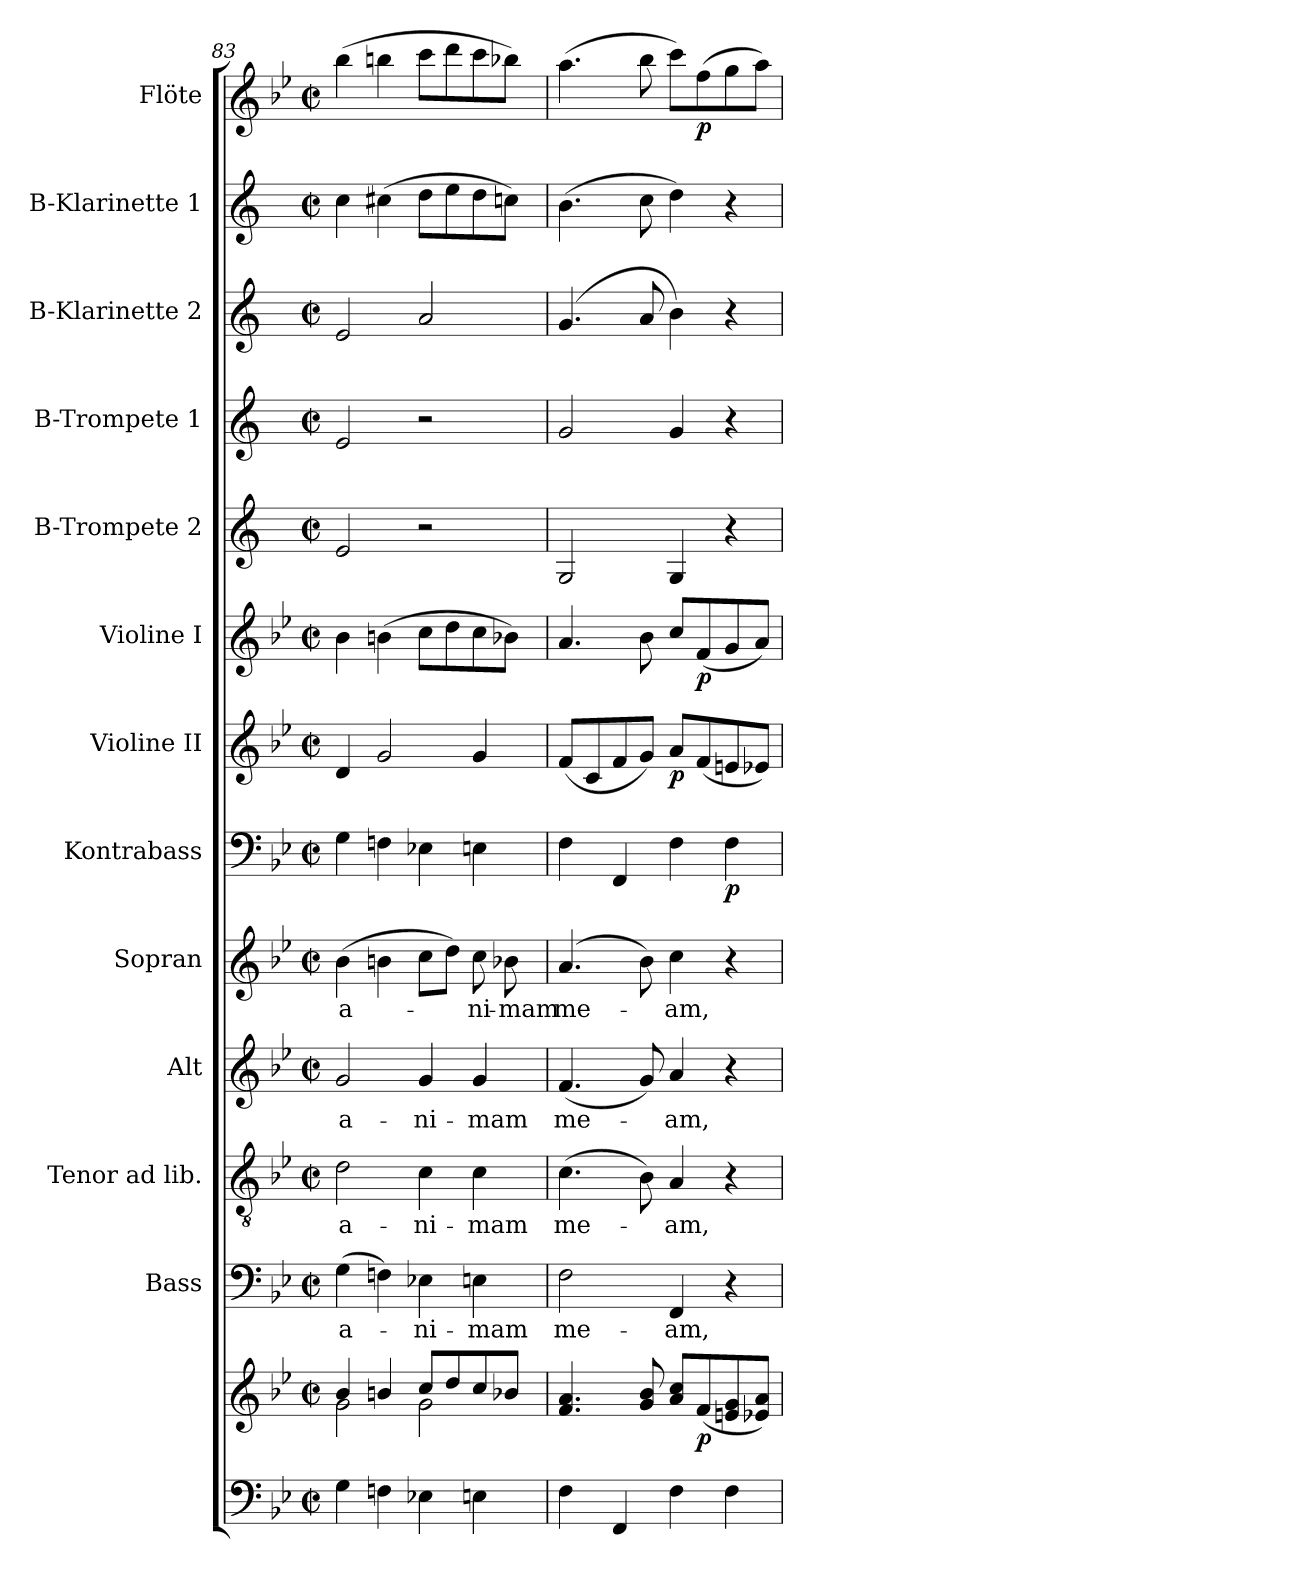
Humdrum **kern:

**kern	**kern	**dynam	**kern	**text	**kern	**text	**kern	**text	**kern	**text	**kern	**dynam	**kern	**dynam	**kern	**dynam	**kern	**kern	**kern	**kern	**kern	**dynam
*part13	*part13	*part13	*part12	*part12	*part11	*part11	*part10	*part10	*part9	*part9	*part8	*part8	*part7	*part7	*part6	*part6	*part5	*part4	*part3	*part2	*part1	*part1
*staff14	*staff13	*staff13/14	*staff12	*staff12	*staff11	*staff11	*staff10	*staff10	*staff9	*staff9	*staff8	*staff8	*staff7	*staff7	*staff6	*staff6	*staff5	*staff4	*staff3	*staff2	*staff1	*staff1
*	*	*	*I"Bass	*	*I"Tenor ad lib.	*	*I"Alt	*	*I"Sopran	*	*I"Kontrabass	*	*I"Violine II	*	*I"Violine I	*	*I"B-Trompete 2	*I"B-Trompete 1	*I"B-Klarinette 2	*I"B-Klarinette 1	*I"Flöte	*
*	*	*	*I'B.	*	*I'T.	*	*I'A.	*	*I'S.	*	*I'Kb.	*	*I'Vl. II	*	*I'Vl. I	*	*I'B Trp. 2	*I'B Trp. 1	*I'B Kl. 2	*I'B Kl. 1	*I'Fl.	*
!!LO:PB:g=z
*clefF4	*clefG2	*	*clefF4	*	*clefGv2	*	*clefG2	*	*clefG2	*	*clefF4	*	*clefG2	*	*clefG2	*	*clefG2	*clefG2	*clefG2	*clefG2	*clefG2	*
*	*	*	*	*	*	*	*	*	*	*	*ITrd7c12	*	*	*	*	*	*ITrd1c2	*ITrd1c2	*ITrd1c2	*ITrd1c2	*	*
*k[b-e-]	*k[b-e-]	*	*k[b-e-]	*	*k[b-e-]	*	*k[b-e-]	*	*k[b-e-]	*	*k[b-e-]	*	*k[b-e-]	*	*k[b-e-]	*	*k[b-e-]	*k[b-e-]	*k[b-e-]	*k[b-e-]	*k[b-e-]	*
*B-:	*B-:	*	*B-:	*	*B-:	*	*B-:	*	*B-:	*	*B-:	*	*B-:	*	*B-:	*	*B-:	*B-:	*B-:	*B-:	*B-:	*
*M2/2	*M2/2	*	*M2/2	*	*M2/2	*	*M2/2	*	*M2/2	*	*M2/2	*	*M2/2	*	*M2/2	*	*M2/2	*M2/2	*M2/2	*M2/2	*M2/2	*
*met(c|)	*met(c|)	*	*met(c|)	*	*met(c|)	*	*met(c|)	*	*met(c|)	*	*met(c|)	*	*met(c|)	*	*met(c|)	*	*met(c|)	*met(c|)	*met(c|)	*met(c|)	*met(c|)	*
=83	=83	=83	=83	=83	=83	=83	=83	=83	=83	=83	=83	=83	=83	=83	=83	=83	=83	=83	=83	=83	=83	=83
*	*^	*	*	*	*	*	*	*	*	*	*	*	*	*	*	*	*	*	*	*	*	*
!	!	!	!	!	!LO:LY:b	!	!LO:LY:b	!	!LO:LY:b	!	!LO:LY:b	!	!	!	!	!	!	!	!	!	!	!	!
4G\	4b-/	2g\	.	(>4G\	a-	2d\	a-	2g/	a-	(>4b-\	a-	4GG\	.	4d/	.	4b-\	.	2d/	2d/	2d/	4b-\	(>4bb-\	.
4Fn\	4bn/	.	.	4Fn\)	.	.	.	.	.	4bn\	.	4FFn\	.	2g/	.	(>4bn\	.	.	.	.	(>4bn\	4bbn\	.
!	!	!	!	!	!LO:LY:b	!	!LO:LY:b	!	!LO:LY:b	!	!	!	!	!	!	!	!	!	!	!	!	!	!
4E-X\	8cc/L	2g\	.	4E-X\	-ni-	4c\	-ni-	4g/	-ni-	8cc\L	.	4EE-X\	.	.	.	8cc\L	.	2r	2r	2g/	8cc\L	8ccc\L	.
.	8dd/	.	.	.	.	.	.	.	.	8dd\J)	.	.	.	.	.	8dd\	.	.	.	.	8dd\	8ddd\	.
!	!	!	!	!	!LO:LY:b	!	!LO:LY:b	!	!LO:LY:b	!	!LO:LY:b	!	!	!	!	!	!	!	!	!	!	!	!
4En\	8cc/	.	.	4En\	-mam	4c\	-mam	4g/	-mam	8cc\	-ni-	4EEn\	.	4g/	.	8cc\	.	.	.	.	8cc\	8ccc\	.
!	!	!	!	!	!	!	!	!	!	!	!LO:LY:b	!	!	!	!	!	!	!	!	!	!	!	!
.	8b-X/J	.	.	.	.	.	.	.	.	8b-X\	-mam	.	.	.	.	8b-X\J)	.	.	.	.	8b-X\J)	8bb-X\J)	.
*	*v	*v	*	*	*	*	*	*	*	*	*	*	*	*	*	*	*	*	*	*	*	*	*
=84	=84	=84	=84	=84	=84	=84	=84	=84	=84	=84	=84	=84	=84	=84	=84	=84	=84	=84	=84	=84	=84	=84
!	!	!	!	!LO:LY:b	!	!LO:LY:b	!	!LO:LY:b	!	!LO:LY:b	!	!	!	!	!	!	!	!	!	!	!	!
4F\	4.f/ 4.a/	.	2F\	me-	(>4.c\	me-	(<4.f/	me-	(4.a/	me-	4FF\	.	(<8f/L	.	4.a/	.	2F/	2f/	(4.f/	(>4.a\	(>4.aa\	.
.	.	.	.	.	.	.	.	.	.	.	.	.	8c/	.	.	.	.	.	.	.	.	.
4FF/	.	.	.	.	.	.	.	.	.	.	4FFF/	.	8f/	.	.	.	.	.	.	.	.	.
.	8g/ 8b-/	.	.	.	8B-\)	.	8g/)	.	8b-\)	.	.	.	8g/J)	.	8b-\	.	.	.	8g/	8b-\	8bb-\	.
!	!	!	!	!LO:LY:b	!	!LO:LY:b	!	!LO:LY:b	!	!LO:LY:b	!	!	!	!LO:DY:b	!	!	!	!	!	!	!	!
4F\	8a/ 8cc/L	.	4FF/	-am,	4A/	-am,	4a/	-am,	4cc\	-am,	4FF\	.	8a/L	p	8cc/L	.	4F/	4f/	4a\)	4cc\)	8ccc\L)	.
!	!	!LO:DY:b	!	!	!	!	!	!	!	!	!	!	!	!	!	!LO:DY:b	!	!	!	!	!	!LO:DY:b
.	(<8f/	p	.	.	.	.	.	.	.	.	.	.	(<8f/	.	(<8f/	p	.	.	.	.	(>8ff\	p
!	!	!	!	!	!	!	!	!	!	!	!	!LO:DY:b	!	!	!	!	!	!	!	!	!	!
4F\	8en/ 8g/	.	4r	.	4r	.	4r	.	4r	.	4FF\	p	8en/	.	8g/	.	4r	4r	4r	4r	8gg\	.
.	8e-X/ 8a/J)	.	.	.	.	.	.	.	.	.	.	.	8e-X/J)	.	8a/J)	.	.	.	.	.	8aa\J)	.
=	=	=	=	=	=	=	=	=	=	=	=	=	=	=	=	=	=	=	=	=	=	=
*-	*-	*-	*-	*-	*-	*-	*-	*-	*-	*-	*-	*-	*-	*-	*-	*-	*-	*-	*-	*-	*-	*-
